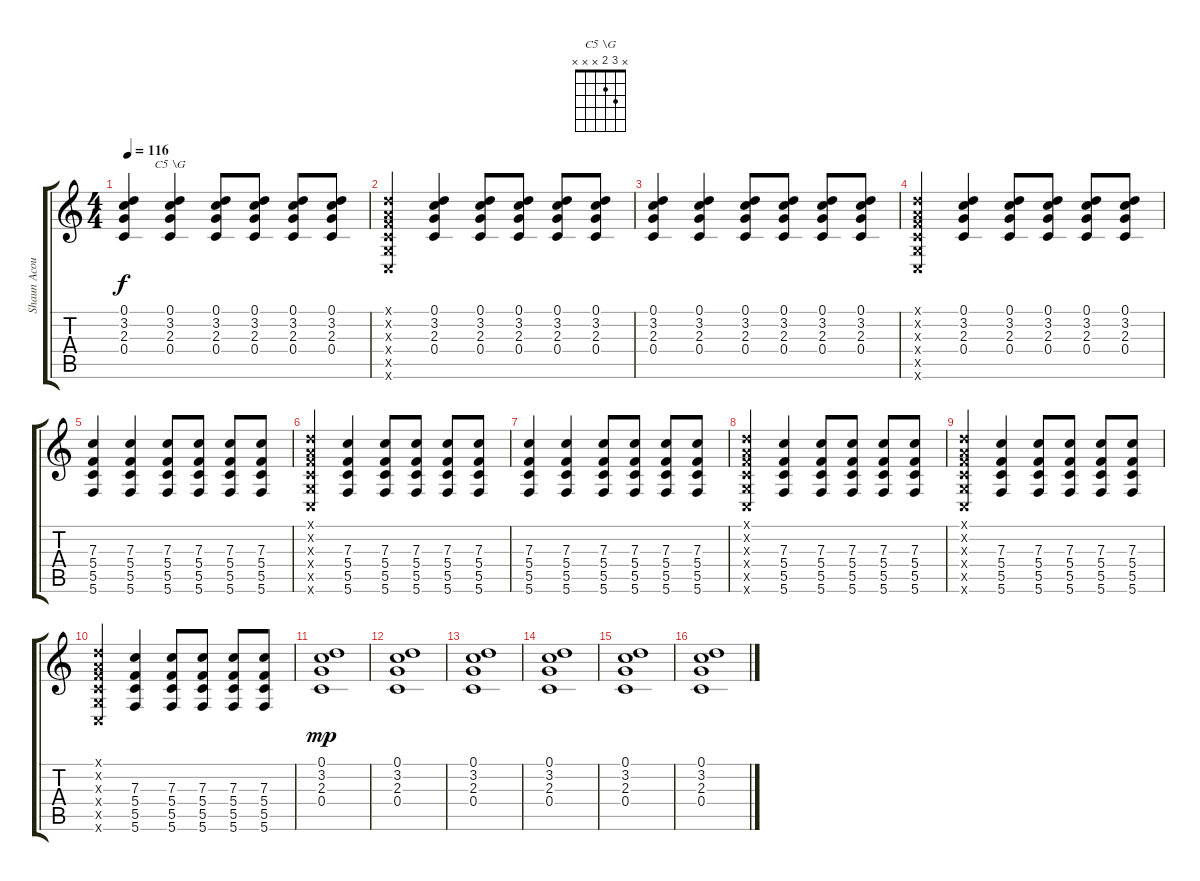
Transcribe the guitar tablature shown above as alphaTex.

\track ("Shaun Acoustic" "Shaun Acou") {instrument acousticguitarsteel}
\staff {score tabs}
\tuning (D4 A3 F3 C3 G2 C2) {hide}
\chord ("C5 \\G" x 3 2 x x x)
\ts (4 4)
\tempo 116
\clef g2
\ks c
(0.1 3.2 2.3 0.4).4{dy f} (0.1 3.2 2.3 0.4).4{ch "C5 \\G"} (0.1 3.2 2.3 0.4).8 (0.1 3.2 2.3 0.4).8 (0.1 3.2 2.3 0.4).8 (0.1 3.2 2.3 0.4).8 |
(0.1{x} 0.2{x} 0.3{x} 0.4{x} 0.5{x} 0.6{x}).4 (0.1 3.2 2.3 0.4).4 (0.1 3.2 2.3 0.4).8 (0.1 3.2 2.3 0.4).8 (0.1 3.2 2.3 0.4).8 (0.1 3.2 2.3 0.4).8 |
(0.1 3.2 2.3 0.4).4 (0.1 3.2 2.3 0.4).4 (0.1 3.2 2.3 0.4).8 (0.1 3.2 2.3 0.4).8 (0.1 3.2 2.3 0.4).8 (0.1 3.2 2.3 0.4).8 |
(0.1{x} 0.2{x} 0.3{x} 0.4{x} 0.5{x} 0.6{x}).4 (0.1 3.2 2.3 0.4).4 (0.1 3.2 2.3 0.4).8 (0.1 3.2 2.3 0.4).8 (0.1 3.2 2.3 0.4).8 (0.1 3.2 2.3 0.4).8 |
(7.3 5.4 5.5 5.6).4 (7.3 5.4 5.5 5.6).4 (7.3 5.4 5.5 5.6).8 (7.3 5.4 5.5 5.6).8 (7.3 5.4 5.5 5.6).8 (7.3 5.4 5.5 5.6).8 |
(0.1{x} 0.2{x} 0.3{x} 0.4{x} 0.5{x} 0.6{x}).4 (7.3 5.4 5.5 5.6).4 (7.3 5.4 5.5 5.6).8 (7.3 5.4 5.5 5.6).8 (7.3 5.4 5.5 5.6).8 (7.3 5.4 5.5 5.6).8 |
(7.3 5.4 5.5 5.6).4 (7.3 5.4 5.5 5.6).4 (7.3 5.4 5.5 5.6).8 (7.3 5.4 5.5 5.6).8 (7.3 5.4 5.5 5.6).8 (7.3 5.4 5.5 5.6).8 |
(0.1{x} 0.2{x} 0.3{x} 0.4{x} 0.5{x} 0.6{x}).4 (7.3 5.4 5.5 5.6).4 (7.3 5.4 5.5 5.6).8 (7.3 5.4 5.5 5.6).8 (7.3 5.4 5.5 5.6).8 (7.3 5.4 5.5 5.6).8 |
(0.1{x} 0.2{x} 0.3{x} 0.4{x} 0.5{x} 0.6{x}).4 (7.3 5.4 5.5 5.6).4 (7.3 5.4 5.5 5.6).8 (7.3 5.4 5.5 5.6).8 (7.3 5.4 5.5 5.6).8 (7.3 5.4 5.5 5.6).8 |
(0.1{x} 0.2{x} 0.3{x} 0.4{x} 0.5{x} 0.6{x}).4 (7.3 5.4 5.5 5.6).4 (7.3 5.4 5.5 5.6).8 (7.3 5.4 5.5 5.6).8 (7.3 5.4 5.5 5.6).8 (7.3 5.4 5.5 5.6).8 |
(0.1 3.2 2.3 0.4).1{dy mp} |
(0.1 3.2 2.3 0.4).1 |
(0.1 3.2 2.3 0.4).1 |
(0.1 3.2 2.3 0.4).1 |
(0.1 3.2 2.3 0.4).1 |
(0.1 3.2 2.3 0.4).1
